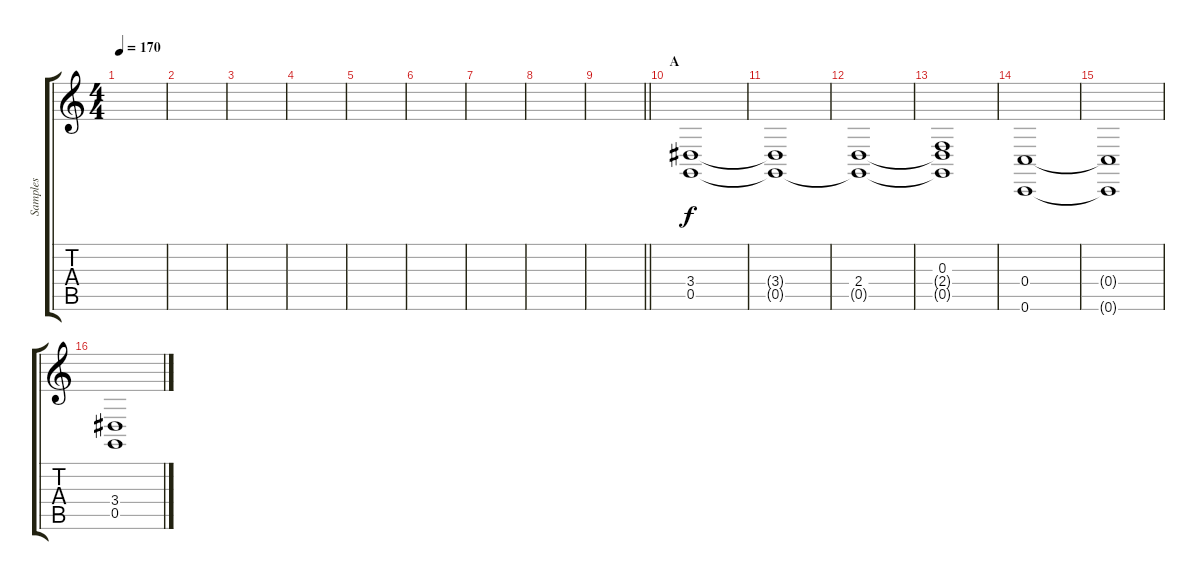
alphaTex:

\track ("Samples" "Samples") {instrument bagpipe}
\staff {score tabs}
\tuning (D4 A3 F3 C3 G2 C2) {hide}
\ts (4 4)
\tempo 170
\clef g2
\ks c
|
|
|
|
|
|
|
|
\barLineRight lightlight
|
\section ("" "A")
(3.4 0.5).1 |
(3.4{t} 0.5{t}).1 |
(2.4 0.5{t}).1 |
(0.3 2.4{t} 0.5{t}).1 |
(0.4 0.6).1 |
(0.4{t} 0.6{t}).1 |
(3.4 0.5).1
